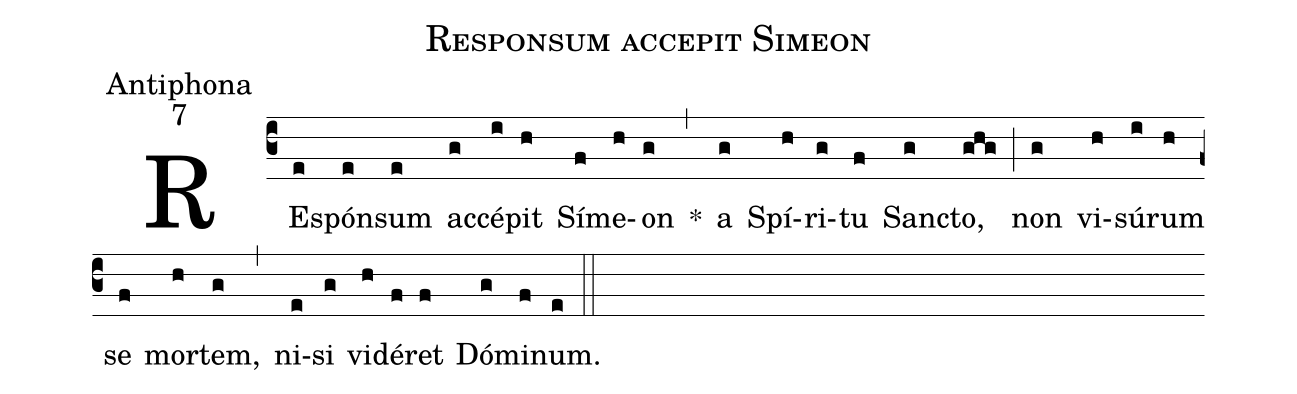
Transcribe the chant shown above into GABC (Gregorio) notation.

name:Responsum accepit Simeon;
office-part:Antiphona;
mode:7;
%%
(c3) RE(e)spón(e)sum(e) ac(g)cé(i)pit(h) Sí(f)me(h)on(g) *(,) a(g) Spí(h)ri(g)tu(f) San(g)cto,(ghg) (;) non(g) vi(h)sú(i)rum(h) se(f) mor(h)tem,(g) (,) ni(e)si(g) vi(h)dé(f)ret(f) Dó(g)mi(f)num.(e) (::)
